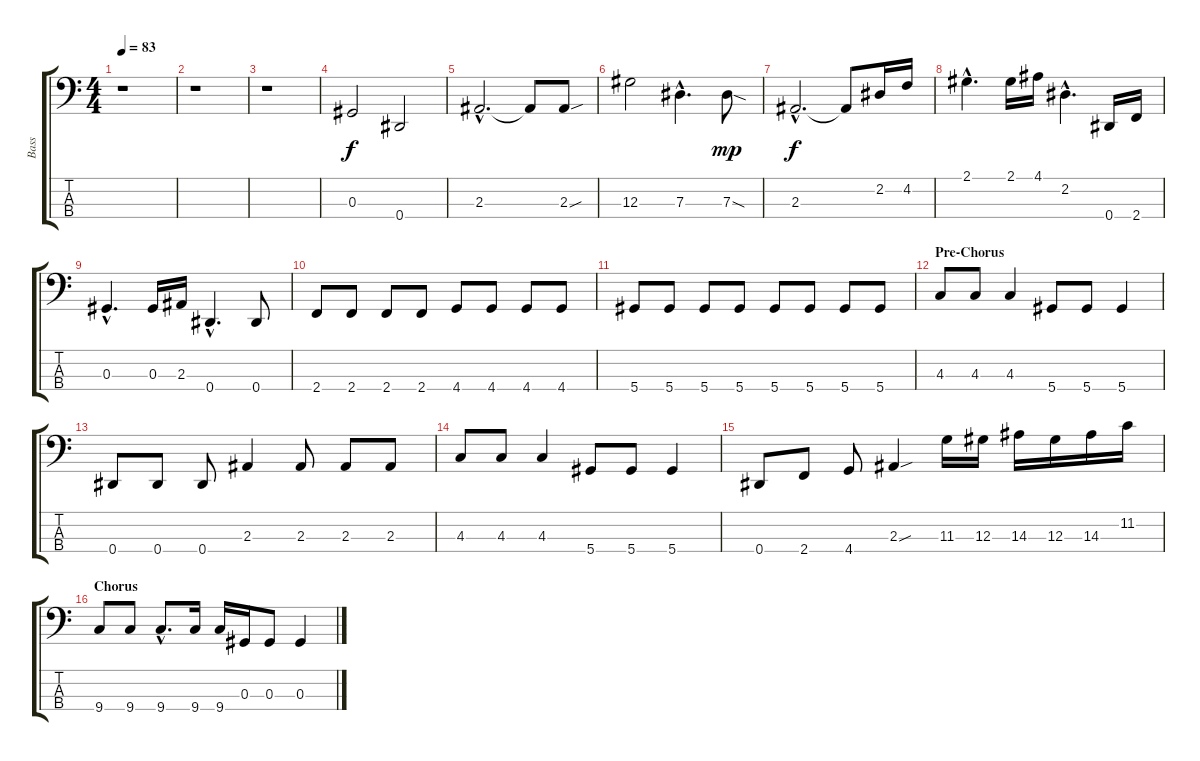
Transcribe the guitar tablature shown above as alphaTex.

\track ("Bass" "Bass") {instrument electricbassfinger}
\staff {score tabs}
\tuning (Gb2 Db2 Ab1 Eb1) {hide}
\ts (4 4)
\tempo 83
\clef f4
\ks c
r.1{dy f} |
r.1 |
r.1 |
0.3.2{volume 13} 0.4.2 |
2.3{hac}.2{d} 2.3{t}.8 2.3{sou}.8 |
12.3.2 7.3{hac}.4{d} 7.3{sod}.8{dy mp} |
2.3{hac}.2{d dy f} 2.3{t}.8 2.2.16 4.2.16 |
2.1{hac}.4{d} 2.1.16 4.1.16 2.2{hac}.4{d} 0.4.16 2.4.16 |
0.3{hac}.4{d} 0.3.16 2.3.16 0.4{hac}.4{d} 0.4.8 |
2.4.8 2.4.8 2.4.8 2.4.8 4.4.8 4.4.8 4.4.8 4.4.8 |
5.4.8 5.4.8 5.4.8 5.4.8 5.4.8 5.4.8 5.4.8 5.4.8 |
\section ("" "Pre-Chorus")
4.3.8 4.3.8 4.3.4 5.4.8 5.4.8 5.4.4 |
0.4.8 0.4.8 0.4.8 2.3.4 2.3.8 2.3.8 2.3.8 |
4.3.8 4.3.8 4.3.4 5.4.8 5.4.8 5.4.4 |
0.4.8 2.4.8 4.4.8 2.3{sou}.4 11.3.16 12.3.16 14.3.16 12.3.16 14.3.16 11.2.16 |
\section ("" "Chorus")
9.4.8 9.4.8 9.4{hac}.8{d} 9.4.16 9.4.16 0.3.16 0.3.8 0.3.4
